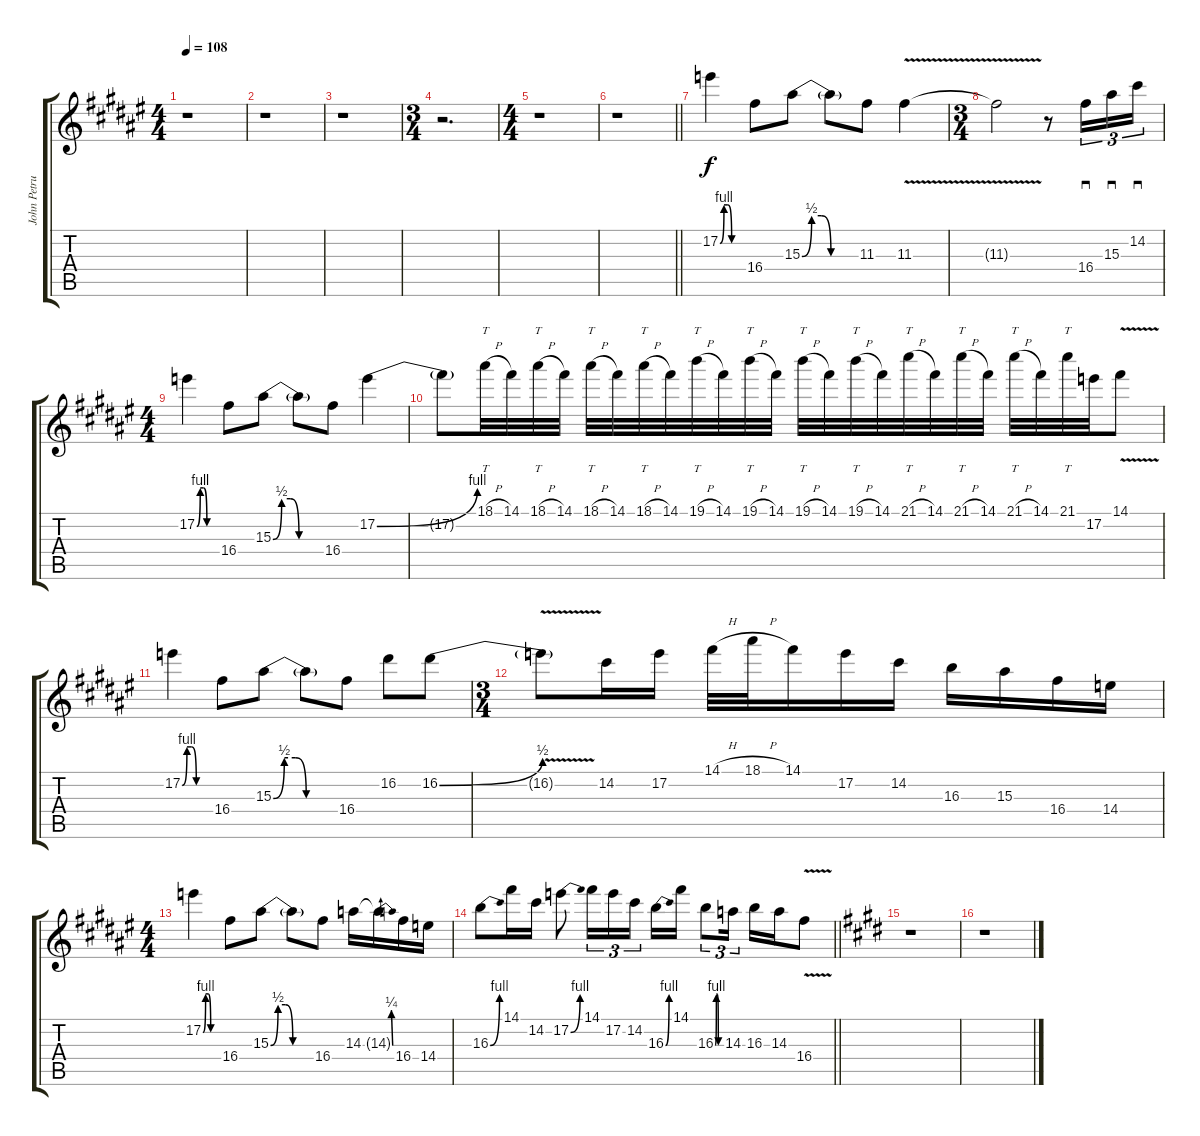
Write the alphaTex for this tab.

\track ("John Petrucci" "John Petru") {instrument acousticguitarsteel}
\staff {score tabs}
\tuning (E4 B3 G3 D3 A2 E2) {hide}
\ts (4 4)
\tempo 108
\clef g2
\ks f#
r.1{dy f} |
r.1 |
r.1 |
\ts (3 4)
r.2{d} |
\ts (4 4)
r.1 |
\barLineRight lightlight
r.1 |
17.2{be (custom 0 0 10 4 20 4 30 0 60 0)}.4{volume 16 instrument overdrivenguitar} 16.4.8 15.3{be (custom 0 0 10 2 20 2 30 0 60 0)}.8 15.3{t}.8 11.3.8 11.3{v}.4 |
\ts (3 4)
11.3{t}.2 r.8 16.4.16{sd tu (3 2)} 15.3.16{sd tu (3 2)} 14.2.16{sd tu (3 2)} |
\ts (4 4)
17.2{be (custom 0 0 10 4 20 4 30 0 60 0)}.4 16.4.8 15.3{be (custom 0 0 10 2 20 2 30 0 60 0)}.8 15.3{t}.8 16.4.8 17.2{be (bend 0 0 60 4)}.4 |
17.2{t}.8 18.1{h}.32{tt} 14.1.32 18.1{h}.32{tt} 14.1.32 18.1{h}.32{tt} 14.1.32 18.1{h}.32{tt} 14.1.32 19.1{h}.32{tt} 14.1.32 19.1{h}.32{tt} 14.1.32 19.1{h}.32{tt} 14.1.32 19.1{h}.32{tt} 14.1.32 21.1{h}.32{tt} 14.1.32 21.1{h}.32{tt} 14.1.32 21.1{h}.32{tt} 14.1.32 21.1.32{tt} 17.2.32 14.1{v}.8 |
17.2{be (custom 0 0 10 4 20 4 30 0 60 0)}.4 16.4.8 15.3{be (custom 0 0 10 2 20 2 30 0 60 0)}.8 15.3{t}.8 16.4.8 16.2.8 16.2{be (bend 0 0 60 2)}.8 |
\ts (3 4)
16.2{v t}.8 14.2.16 17.2.16 14.1{h}.32 18.1{h}.32 14.1.16 17.2.16 14.2.16 16.3.16 15.3.16 16.4.16 14.4.16 |
\ts (4 4)
17.2{be (custom 0 0 10 4 20 4 30 0 60 0)}.4 16.4.8 15.3{be (custom 0 0 10 2 20 2 30 0 60 0)}.8 15.3{t}.8 16.4.8 14.3.16 14.3{be (bend 0 0 60 1) t}.16 16.4.16 14.4.16 |
\barLineRight lightlight
16.3{be (bend 0 0 60 4)}.8 14.1.16 14.2.16 17.2{be (bend 0 0 60 4)}.8 14.1.16{tu (3 2)} 17.2.16{tu (3 2)} 14.2.16{tu (3 2)} 16.3{be (bend 0 0 60 4)}.16 14.1.16 16.3{be (custom 0 0 10 4 20 4 30 0 60 0)}.8{tu (3 2)} 14.3.16{tu (3 2)} 16.3.16 14.3.16 16.4{v}.8 |
\ks e
r.1 |
r.1
